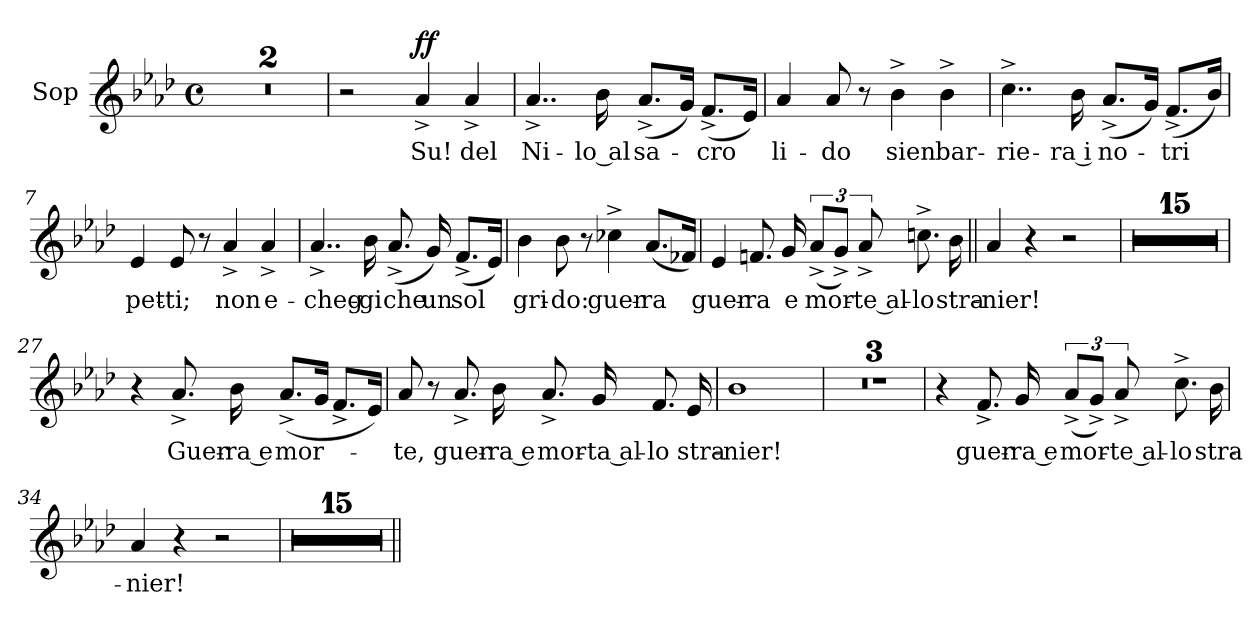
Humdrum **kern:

**kern	**text	**dynam
*part1	*part1	*part1
*staff1	*staff1	*staff1
*I"Sop	*	*
*I'Sop	*	*
*clefG2	*	*
*k[b-e-a-d-]	*	*
*A-:	*	*
*M4/4	*	*
*met(c)	*	*
=1	=1	=1
1r	.	.
=2	=2	=2
1r	.	.
=3	=3	=3
2r	.	.
!	!LO:LY:b:color=#0055FF	!LO:DY:a
4a-^/	Su!	ff
!	!LO:LY:b:color=#0055FF	!
4a-^/	del	.
!!LO:PB:g=z
=4	=4	=4
!	!LO:LY:b:color=#0055FF	!
4..a-^/	Ni-	.
!	!LO:LY:b:color=#0055FF	!
16b-\	-lo al	.
!	!LO:LY:b:color=#0055FF	!
(<8.a-^/L	sa-	.
16g/Jk)	.	.
!	!LO:LY:b:color=#0055FF	!
(<8.f^/L	-cro	.
16e-/Jk)	.	.
=5	=5	=5
!	!LO:LY:b:color=#0055FF	!
4a-/	li-	.
!	!LO:LY:b:color=#0055FF	!
8a-/	-do	.
8r	.	.
!	!LO:LY:b:color=#0055FF	!
4b-^\	sien	.
!	!LO:LY:b:color=#0055FF	!
4b-^\	bar-	.
=6	=6	=6
!	!LO:LY:b:color=#0055FF	!
4..cc^\	-rie-	.
!	!LO:LY:b:color=#0055FF	!
16b-\	-ra i	.
!	!LO:LY:b:color=#0055FF	!
(<8.a-^/L	no-	.
16g/Jk)	.	.
!	!LO:LY:b:color=#0055FF	!
(<8.f^/L	-tri	.
16b-/Jk)	.	.
=7	=7	=7
!	!LO:LY:b:color=#0055FF	!
4e-/	pet-	.
!	!LO:LY:b:color=#0055FF	!
8e-/	-ti;	.
8r	.	.
!	!LO:LY:b:color=#0055FF	!
4a-^/	non	.
!	!LO:LY:b:color=#0055FF	!
4a-^/	e-	.
!!LO:LB:g=z
=8	=8	=8
!	!LO:LY:b:color=#0055FF	!
4..a-^/	-cheg-	.
!	!LO:LY:b:color=#0055FF	!
16b-\	-gi	.
!	!LO:LY:b:color=#0055FF	!
(<8.a-^/	che	.
!	!LO:LY:b:color=#0055FF	!
16g/)	un	.
!	!LO:LY:b:color=#0055FF	!
(<8.f^/L	sol	.
16e-/Jk)	.	.
=9	=9	=9
!	!LO:LY:b:color=#0055FF	!
4b-\	gri-	.
!	!LO:LY:b:color=#0055FF	!
8b-\	-do:	.
8r	.	.
!	!LO:LY:b:color=#0055FF	!
4cc-X^\	guer-	.
!	!LO:LY:b:color=#0055FF	!
(<8.a-/L	-ra	.
16f-X/Jk)	.	.
=10	=10	=10
!	!LO:LY:b:color=#0055FF	!
4e-/	guer-	.
!	!LO:LY:b:color=#0055FF	!
8.fn/	-ra	.
!	!LO:LY:b:color=#0055FF	!
16g/	e	.
!	!LO:LY:b:color=#0055FF	!
(<12a-^/L	mor-	.
12g^/J)	.	.
!	!LO:LY:b:color=#0055FF	!
12a-^/	-te al-	.
!	!LO:LY:b:color=#0055FF	!
8.ccn^\	-lo	.
!	!LO:LY:b:color=#0055FF	!
16b-\	stra-	.
!!LO:PB:g=z
=11||	=11||	=11||
!	!LO:LY:b:color=#0055FF	!
4a-/	-nier!	.
4r	.	.
2r	.	.
=12	=12	=12
1r	.	.
!!LO:LB:g=z
=13	=13	=13
1r	.	.
=14	=14	=14
1r	.	.
!!LO:LB:g=z
=15	=15	=15
1r	.	.
=16	=16	=16
1r	.	.
!!LO:PB:g=z
=17	=17	=17
1r	.	.
=18	=18	=18
1r	.	.
!!LO:LB:g=z
=19	=19	=19
1r	.	.
=20	=20	=20
1r	.	.
!!LO:LB:g=z
=21	=21	=21
1r	.	.
=22	=22	=22
1r	.	.
!!LO:PB:g=z
=23	=23	=23
1r	.	.
=24	=24	=24
1r	.	.
=25	=25	=25
1r	.	.
!!LO:LB:g=z
=26	=26	=26
1r	.	.
=27	=27	=27
4r	.	.
!	!LO:LY:b:color=#0055FF	!
8.a-^/	Guer-	.
!	!LO:LY:b:color=#0055FF	!
16b-\	-ra e	.
!	!LO:LY:b:color=#0055FF	!
(>8.a-^/L	mor-	.
16g/Jk	.	.
8.f^/L	.	.
16e-/Jk)	.	.
=28	=28	=28
!	!LO:LY:b:color=#0055FF	!
8a-/	-te,	.
8r	.	.
!	!LO:LY:b:color=#0055FF	!
8.a-^/	guer-	.
!	!LO:LY:b:color=#0055FF	!
16b-\	-ra e	.
!	!LO:LY:b:color=#0055FF	!
8.a-^/	mor-	.
!	!LO:LY:b:color=#0055FF	!
16g/	-ta al-	.
!	!LO:LY:b:color=#0055FF	!
8.f/	-lo	.
!	!LO:LY:b:color=#0055FF	!
16e-/	stra-	.
!!LO:PB:g=z
=29	=29	=29
!	!LO:LY:b:color=#0055FF	!
1b-	-nier!	.
=30	=30	=30
1r	.	.
=31	=31	=31
1r	.	.
!!LO:LB:g=z
=32	=32	=32
1r	.	.
=33	=33	=33
4r	.	.
!	!LO:LY:b:color=#0055FF	!
8.f^/	guer-	.
!	!LO:LY:b:color=#0055FF	!
16g/	-ra e	.
!	!LO:LY:b:color=#0055FF	!
(<12a-^/L	mor-	.
12g^/J)	.	.
!	!LO:LY:b:color=#0055FF	!
12a-^/	-te al-	.
!	!LO:LY:b:color=#0055FF	!
8.cc^\	-lo	.
!	!LO:LY:b:color=#0055FF	!
16b-\	stra-	.
=34	=34	=34
!	!LO:LY:b:color=#0055FF	!
4a-/	-nier!	.
4r	.	.
2r	.	.
!!LO:PB:g=z
=35	=35	=35
1r	.	.
=36	=36	=36
1r	.	.
=37	=37	=37
1r	.	.
=38	=38	=38
1r	.	.
!!LO:LB:g=z
=39	=39	=39
1r	.	.
=40	=40	=40
1r	.	.
=41	=41	=41
1r	.	.
!!LO:LB:g=z
=42	=42	=42
1r	.	.
=43	=43	=43
1r	.	.
=44	=44	=44
1r	.	.
=45	=45	=45
1r	.	.
!!LO:LB:g=z
=46	=46	=46
1r	.	.
=47	=47	=47
1r	.	.
=48	=48	=48
1r	.	.
=49	=49	=49
1r	.	.
=||	=||	=||
*-	*-	*-
